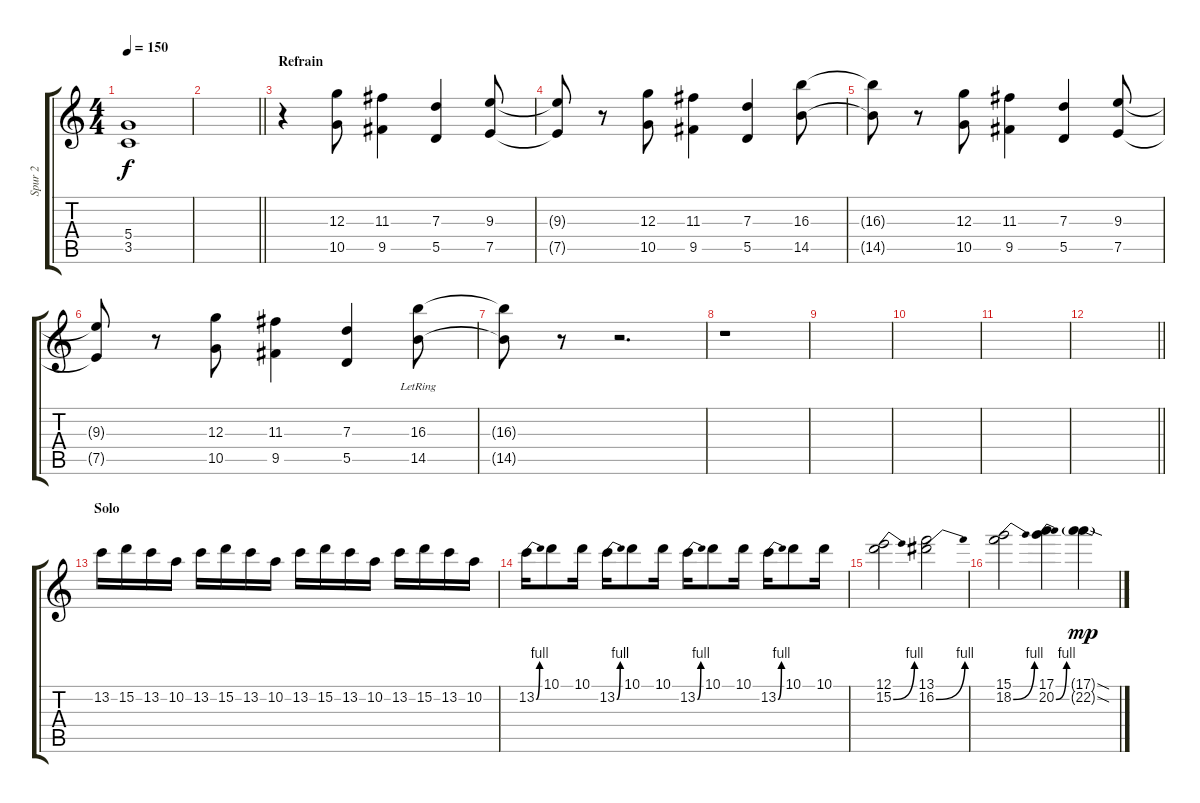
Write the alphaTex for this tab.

\track ("Spur 2" "Spur 2") {instrument distortionguitar}
\staff {score tabs}
\tuning (E4 B3 G3 D3 A2 D2) {hide}
\ts (4 4)
\tempo 150
\clef g2
\ks c
(5.4 3.5).1{dy f} |
\barLineRight lightlight
|
\section ("" "Refrain")
r.4 (12.3 10.5).8 (11.3 9.5).4 (7.3 5.5).4 (9.3 7.5).8 |
(9.3{t} 7.5{t}).8 r.8 (12.3 10.5).8 (11.3 9.5).4 (7.3 5.5).4 (16.3 14.5).8 |
(16.3{t} 14.5{t}).8 r.8 (12.3 10.5).8 (11.3 9.5).4 (7.3 5.5).4 (9.3 7.5).8 |
(9.3{t} 7.5{t}).8 r.8 (12.3 10.5).8 (11.3 9.5).4 (7.3 5.5).4 (16.3 14.5{lr}).8 |
(16.3{t} 14.5{t}).8 r.8 r.2{d} |
r.1 |
|
|
|
\barLineRight lightlight
|
\section ("" "Solo")
13.2.16 15.2.16 13.2.16 10.2.16 13.2.16 15.2.16 13.2.16 10.2.16 13.2.16 15.2.16 13.2.16 10.2.16 13.2.16 15.2.16 13.2.16 10.2.16 |
13.2{be (bend 0 0 60 4)}.16 10.1.8 10.1.16 13.2{be (bend 0 0 60 4)}.16 10.1.8 10.1.16 13.2{be (bend 0 0 60 4)}.16 10.1.8 10.1.16 13.2{be (bend 0 0 60 4)}.16 10.1.8 10.1.16 |
(12.1 15.2{be (bend 0 0 60 4)}).2 (13.1 16.2{be (bend 0 0 60 4)}).2 |
(15.1 18.2{be (bend 0 0 60 4)}).2 (17.1 20.2{be (bend 0 0 60 4)}).4 (17.1{sod g} 22.2{sod g}).4{dy mp}
